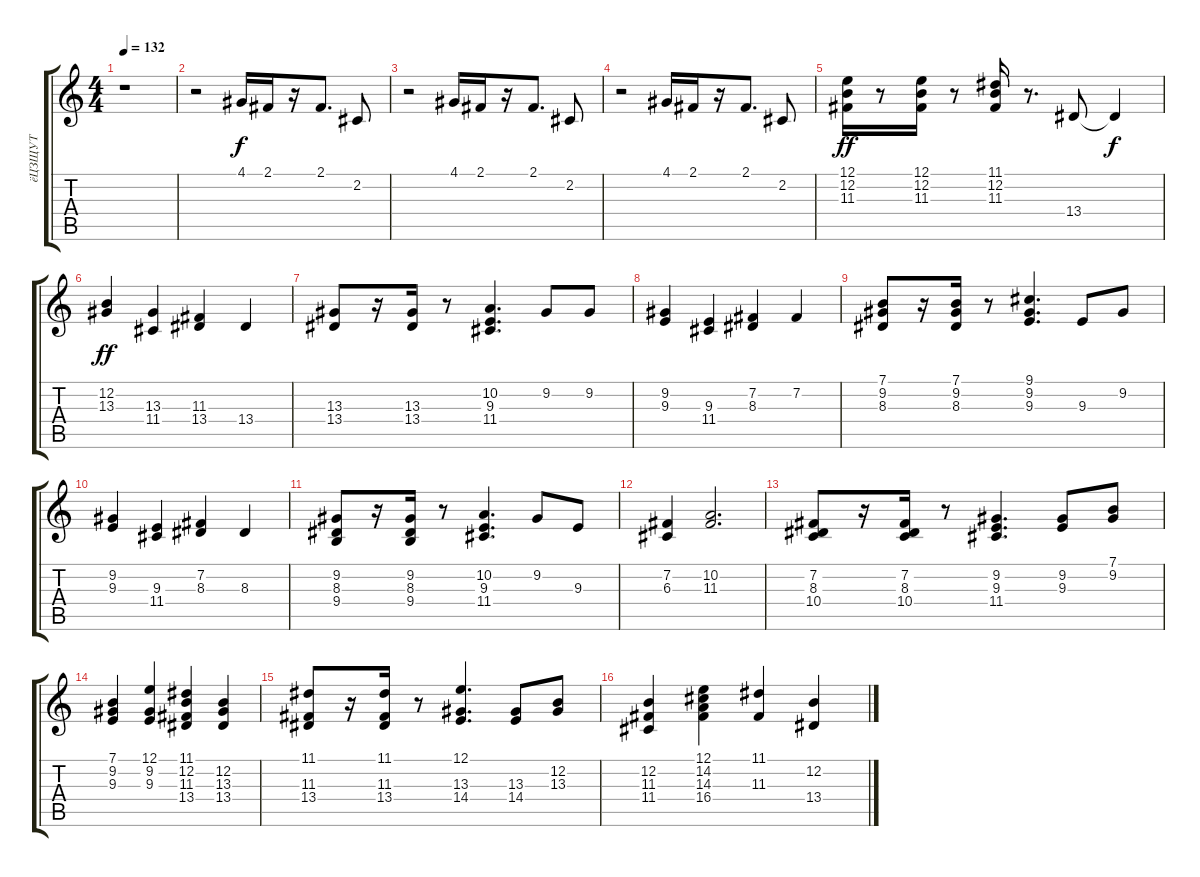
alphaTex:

\track ("ёЦЗЩУТ" "ёЦЗЩУТ") {instrument acousticgrandpiano}
\staff {score tabs}
\tuning (E4 B3 G3 D3 A2 E2) {hide}
\ts (4 4)
\tempo 132
\clef g2
\ks c
r.1{dy f} |
r.2 4.1.16 2.1.16 r.16 2.1.8{d} 2.2.8 |
r.2 4.1.16 2.1.16 r.16 2.1.8{d} 2.2.8 |
r.2 4.1.16 2.1.16 r.16 2.1.8{d} 2.2.8 |
(12.1 12.2 11.3).16{dy ff} r.8 (12.1 12.2 11.3).16 r.8 (11.1 12.2 11.3).16 r.8{d} 13.4.8 13.4{t}.4{dy f} |
(12.2 13.3).4{dy ff} (13.3 11.4).4 (11.3 13.4).4 13.4.4 |
(13.3 13.4).8 r.16 (13.3 13.4).16 r.8 (10.2 9.3 11.4).4{d} 9.2.8 9.2.8 |
(9.2 9.3).4 (9.3 11.4).4 (7.2 8.3).4 7.2.4 |
(7.1 9.2 8.3).8 r.16 (7.1 9.2 8.3).16 r.8 (9.1 9.2 9.3).4{d} 9.3.8 9.2.8 |
(9.2 9.3).4 (9.3 11.4).4 (7.2 8.3).4 8.3.4 |
(9.2 8.3 9.4).8 r.16 (9.2 8.3 9.4).16 r.8 (10.2 9.3 11.4).4{d} 9.2.8 9.3.8 |
(7.2 6.3).4 (10.2 11.3).2{d} |
(7.2 8.3 10.4).8 r.16 (7.2 8.3 10.4).16 r.8 (9.2 9.3 11.4).4{d} (9.2 9.3).8 (7.1 9.2).8 |
(7.1 9.2 9.3).4 (12.1 9.2 9.3).4 (11.1 12.2 11.3 13.4).4 (12.2 13.3 13.4).4 |
(11.1 11.3 13.4).8 r.16 (11.1 11.3 13.4).16 r.8 (12.1 13.3 14.4).4{d} (13.3 14.4).8 (12.2 13.3).8 |
(12.2 11.3 11.4).4 (12.1 14.2 14.3 16.4).4 (11.1 11.3).4 (12.2 13.4).4
